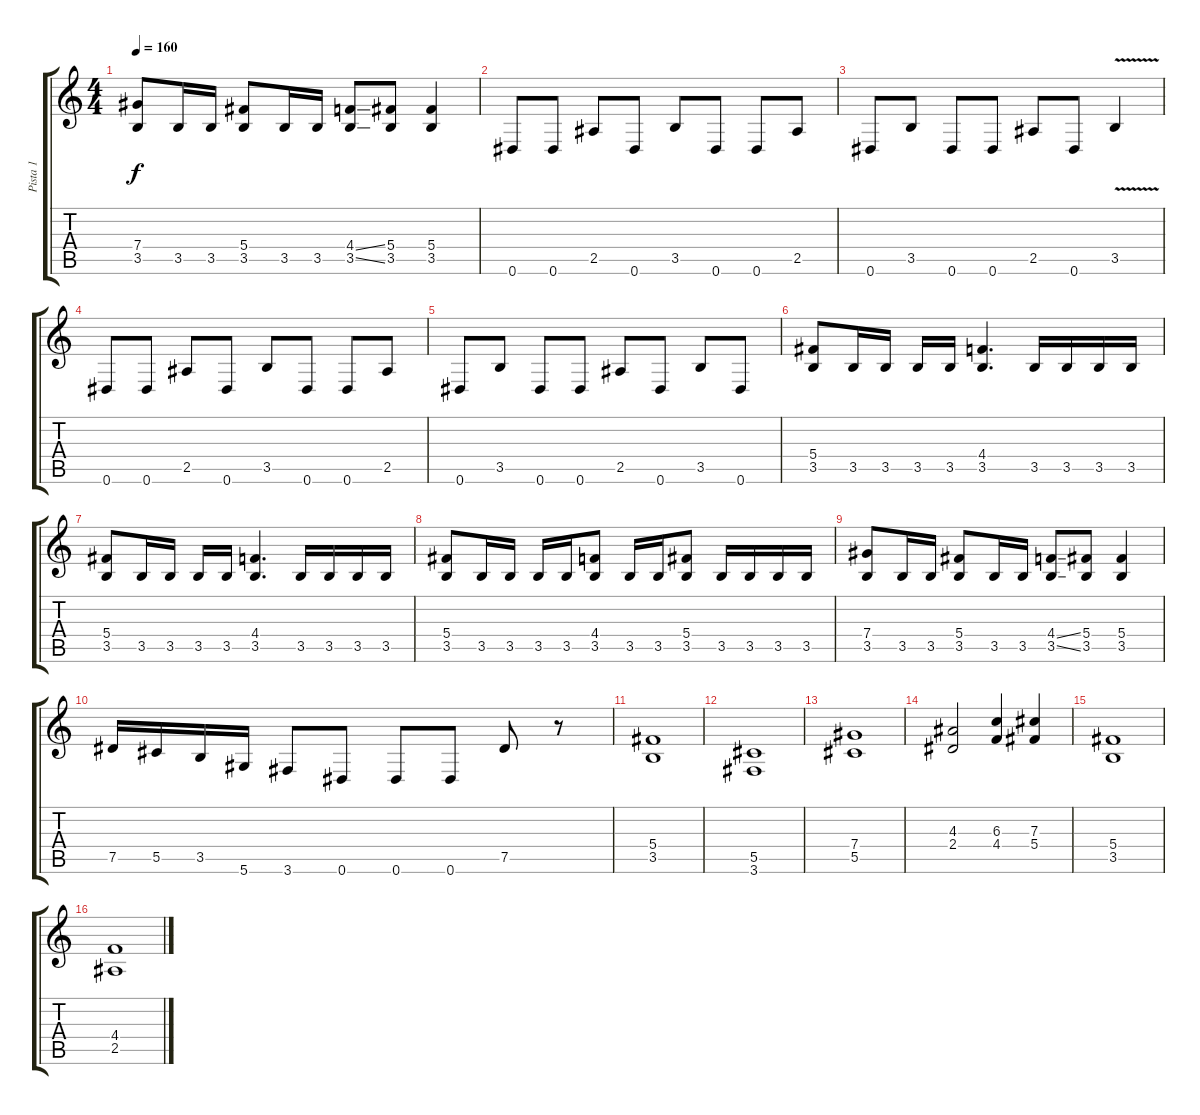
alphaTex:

\track ("Pista 1" "Pista 1") {instrument distortionguitar}
\staff {score tabs}
\tuning (Eb4 Bb3 Gb3 Db3 Ab2 Eb2) {hide}
\ts (4 4)
\tempo 160
\clef g2
\ks c
(7.4 3.5).8{dy f} 3.5.16 3.5.16 (5.4 3.5).8 3.5.16 3.5.16 (4.4{ss} 3.5{ss}).8 (5.4 3.5).8 (5.4 3.5).4 |
0.6.8 0.6.8 2.5.8 0.6.8 3.5.8 0.6.8 0.6.8 2.5.8 |
0.6.8 3.5.8 0.6.8 0.6.8 2.5.8 0.6.8 3.5{v}.4 |
0.6.8 0.6.8 2.5.8 0.6.8 3.5.8 0.6.8 0.6.8 2.5.8 |
0.6.8 3.5.8 0.6.8 0.6.8 2.5.8 0.6.8 3.5.8 0.6.8 |
(5.4 3.5).8 3.5.16 3.5.16 3.5.16 3.5.16 (4.4 3.5).4{d} 3.5.16 3.5.16 3.5.16 3.5.16 |
(5.4 3.5).8 3.5.16 3.5.16 3.5.16 3.5.16 (4.4 3.5).4{d} 3.5.16 3.5.16 3.5.16 3.5.16 |
(5.4 3.5).8 3.5.16 3.5.16 3.5.16 3.5.16 (4.4 3.5).8 3.5.16 3.5.16 (5.4 3.5).8 3.5.16 3.5.16 3.5.16 3.5.16 |
(7.4 3.5).8 3.5.16 3.5.16 (5.4 3.5).8 3.5.16 3.5.16 (4.4{ss} 3.5{ss}).8 (5.4 3.5).8 (5.4 3.5).4 |
7.5.16 5.5.16 3.5.16 5.6.16 3.6.8 0.6.8 0.6.8 0.6.8 7.5.8 r.8 |
(5.4 3.5).1 |
(5.5 3.6).1 |
(7.4 5.5).1 |
(4.3 2.4).2 (6.3 4.4).4 (7.3 5.4).4 |
(5.4 3.5).1 |
(4.4 2.5).1
